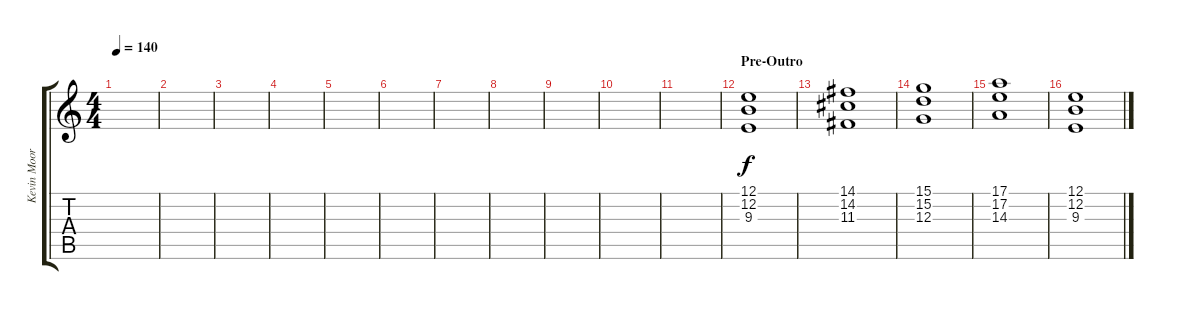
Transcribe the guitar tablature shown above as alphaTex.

\track ("Kevin Moore Backround Keyboard" "Kevin Moor") {instrument stringensemble1}
\staff {score tabs}
\tuning (E4 B3 G3 D3 A2 E2) {hide}
\ts (4 4)
\tempo 140
\clef g2
\ks c
|
|
|
\section ("" "")
|
|
|
|
|
|
|
|
\section ("" "Pre-Outro")
(12.1 12.2 9.3).1 |
(14.1 14.2 11.3).1 |
(15.1 15.2 12.3).1 |
(17.1 17.2 14.3).1 |
(12.1 12.2 9.3).1
